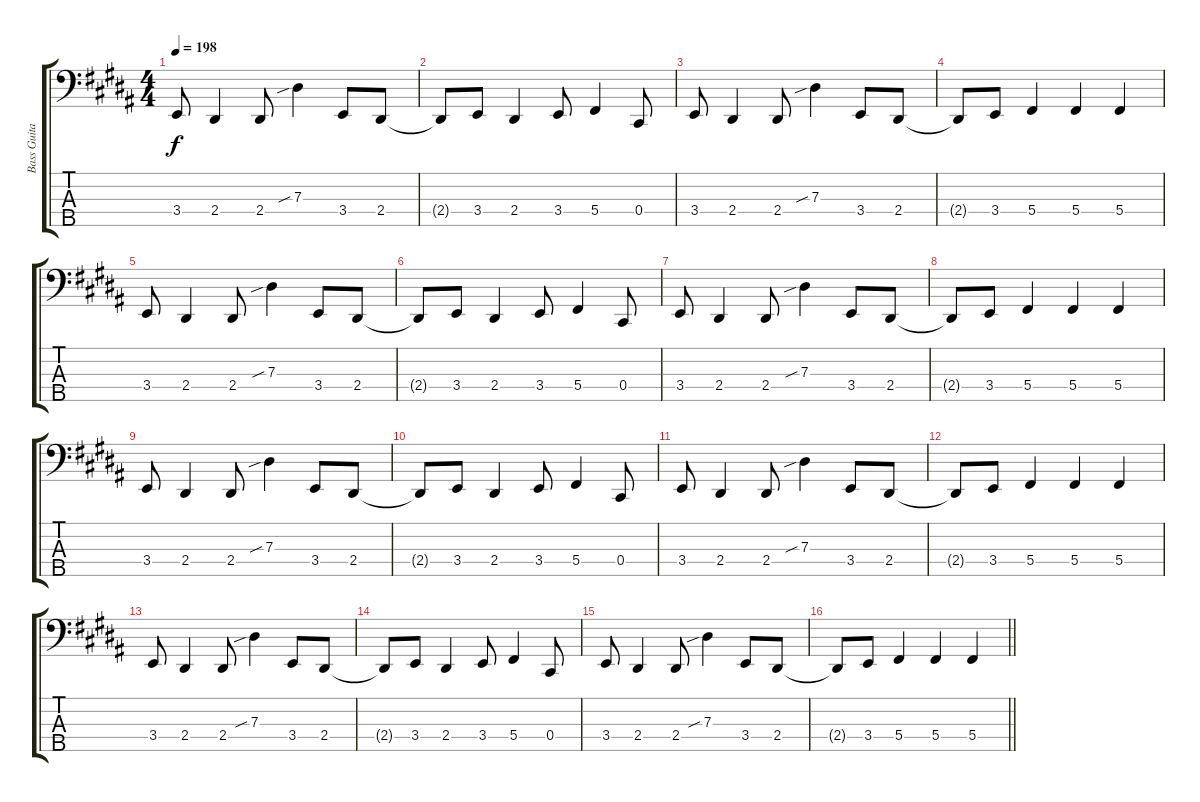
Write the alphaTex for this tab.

\track ("Bass Guitar" "Bass Guita") {instrument electricbasspick}
\staff {score tabs}
\tuning (Gb2 Db2 Ab1 Db1 Ab0) {hide}
\ts (4 4)
\tempo 198
\clef f4
\ks b
3.4.8{dy f} 2.4.4 2.4.8 7.3{sib}.4 3.4.8 2.4.8 |
2.4{t}.8 3.4.8 2.4.4 3.4.8 5.4.4 0.4.8 |
3.4.8 2.4.4 2.4.8 7.3{sib}.4 3.4.8 2.4.8 |
2.4{t}.8 3.4.8 5.4.4 5.4.4 5.4.4 |
3.4.8 2.4.4 2.4.8 7.3{sib}.4 3.4.8 2.4.8 |
2.4{t}.8 3.4.8 2.4.4 3.4.8 5.4.4 0.4.8 |
3.4.8 2.4.4 2.4.8 7.3{sib}.4 3.4.8 2.4.8 |
2.4{t}.8 3.4.8 5.4.4 5.4.4 5.4.4 |
3.4.8 2.4.4 2.4.8 7.3{sib}.4 3.4.8 2.4.8 |
2.4{t}.8 3.4.8 2.4.4 3.4.8 5.4.4 0.4.8 |
3.4.8 2.4.4 2.4.8 7.3{sib}.4 3.4.8 2.4.8 |
2.4{t}.8 3.4.8 5.4.4 5.4.4 5.4.4 |
3.4.8 2.4.4 2.4.8 7.3{sib}.4 3.4.8 2.4.8 |
2.4{t}.8 3.4.8 2.4.4 3.4.8 5.4.4 0.4.8 |
3.4.8 2.4.4 2.4.8 7.3{sib}.4 3.4.8 2.4.8 |
\barLineRight lightlight
2.4{t}.8 3.4.8 5.4.4 5.4.4 5.4.4
